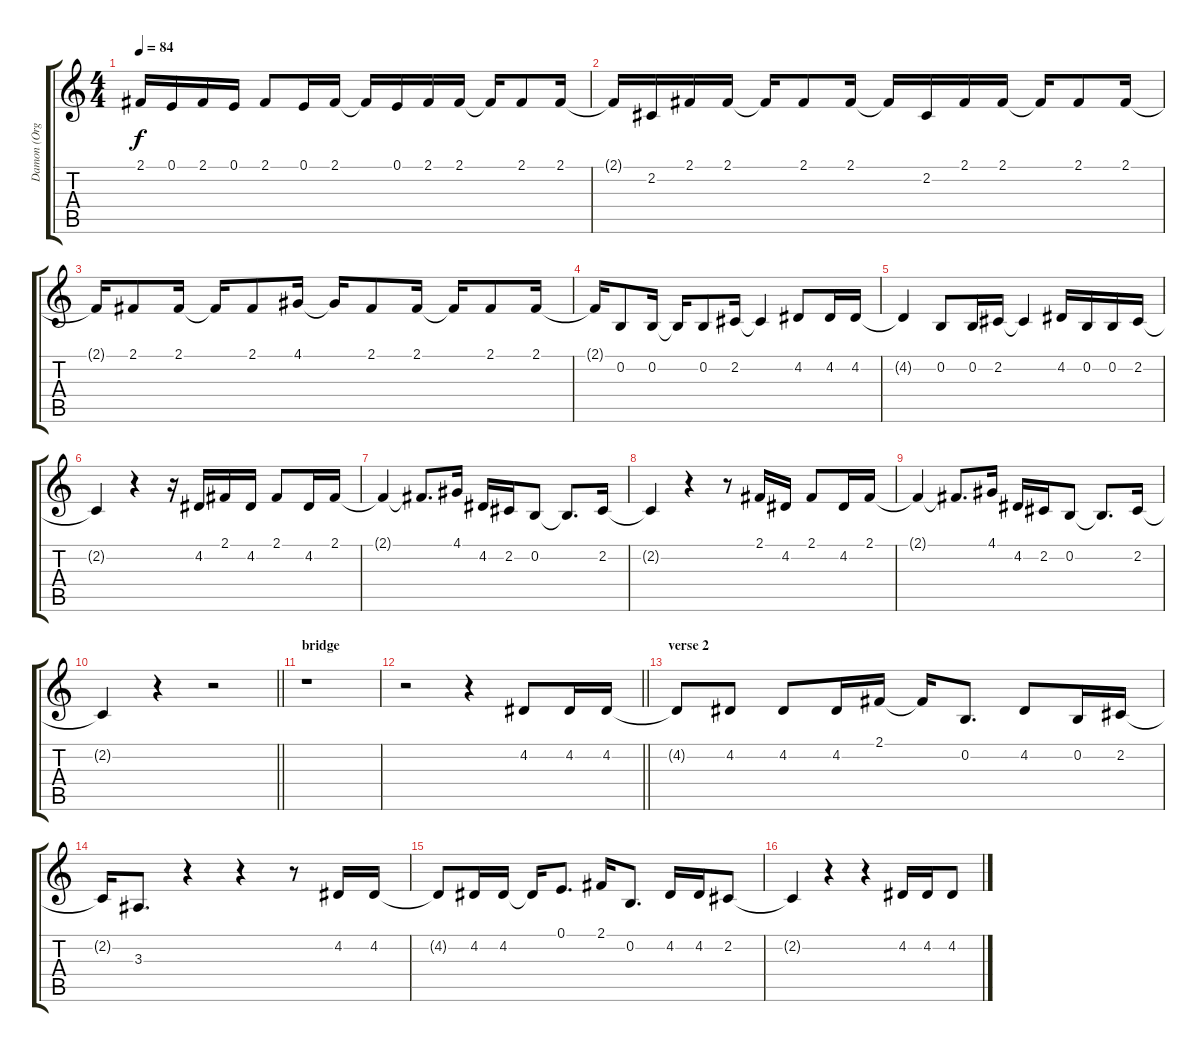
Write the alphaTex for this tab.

\track ("Damon (Organ)" "Damon (Org") {instrument voiceoohs}
\staff {score tabs}
\tuning (E4 B3 G3 D3 A2 E2) {hide}
\ts (4 4)
\tempo 84
\clef g2
\ks c
2.1{t}.16{dy f} 0.1.16 2.1.16 0.1.16 2.1.8 0.1.16 2.1.16 2.1{t}.16 0.1.16 2.1.16 2.1.16 2.1{t}.16 2.1.8 2.1.16 |
2.1{t}.16 2.2.16 2.1.16 2.1.16 2.1{t}.16 2.1.8 2.1.16 2.1{t}.16 2.2.16 2.1.16 2.1.16 2.1{t}.16 2.1.8 2.1.16 |
2.1{t}.16 2.1.8 2.1.16 2.1{t}.16 2.1.8 4.1.16 4.1{t}.16 2.1.8 2.1.16 2.1{t}.16 2.1.8 2.1.16 |
2.1{t}.16 0.2.8 0.2.16 0.2{t}.16 0.2.8 2.2.16 2.2{t}.4 4.2.8 4.2.16 4.2.16 |
4.2{t}.4 0.2.8 0.2.16 2.2.16 2.2{t}.4 4.2.16 0.2.16 0.2.16 2.2.16 |
2.2{t}.4 r.4 r.16 4.2.16 2.1.16 4.2.16 2.1.8 4.2.16 2.1.16 |
2.1{t}.4 2.1{t}.8{d} 4.1.16 4.2.16 2.2.16 0.2.8 0.2{t}.8{d} 2.2.16 |
2.2{t}.4 r.4 r.8 2.1.16 4.2.16 2.1.8 4.2.16 2.1.16 |
2.1{t}.4 2.1{t}.8{d} 4.1.16 4.2.16 2.2.16 0.2.8 0.2{t}.8{d} 2.2.16 |
\barLineRight lightlight
2.2{t}.4 r.4 r.2 |
\section ("" "bridge")
r.1 |
\barLineRight lightlight
r.2 r.4 4.2.8 4.2.16 4.2.16 |
\section ("" "verse 2")
4.2{t}.8 4.2.8 4.2.8 4.2.16 2.1.16 2.1{t}.16 0.2.8{d} 4.2.8 0.2.16 2.2.16 |
2.2{t}.16 3.3.8{d} r.4 r.4 r.8 4.2.16 4.2.16 |
4.2{t}.8 4.2.16 4.2.16 4.2{t}.16 0.1.8{d} 2.1.16 0.2.8{d} 4.2.16 4.2.16 2.2.8 |
2.2{t}.4 r.4 r.4 4.2.16 4.2.16 4.2.8
